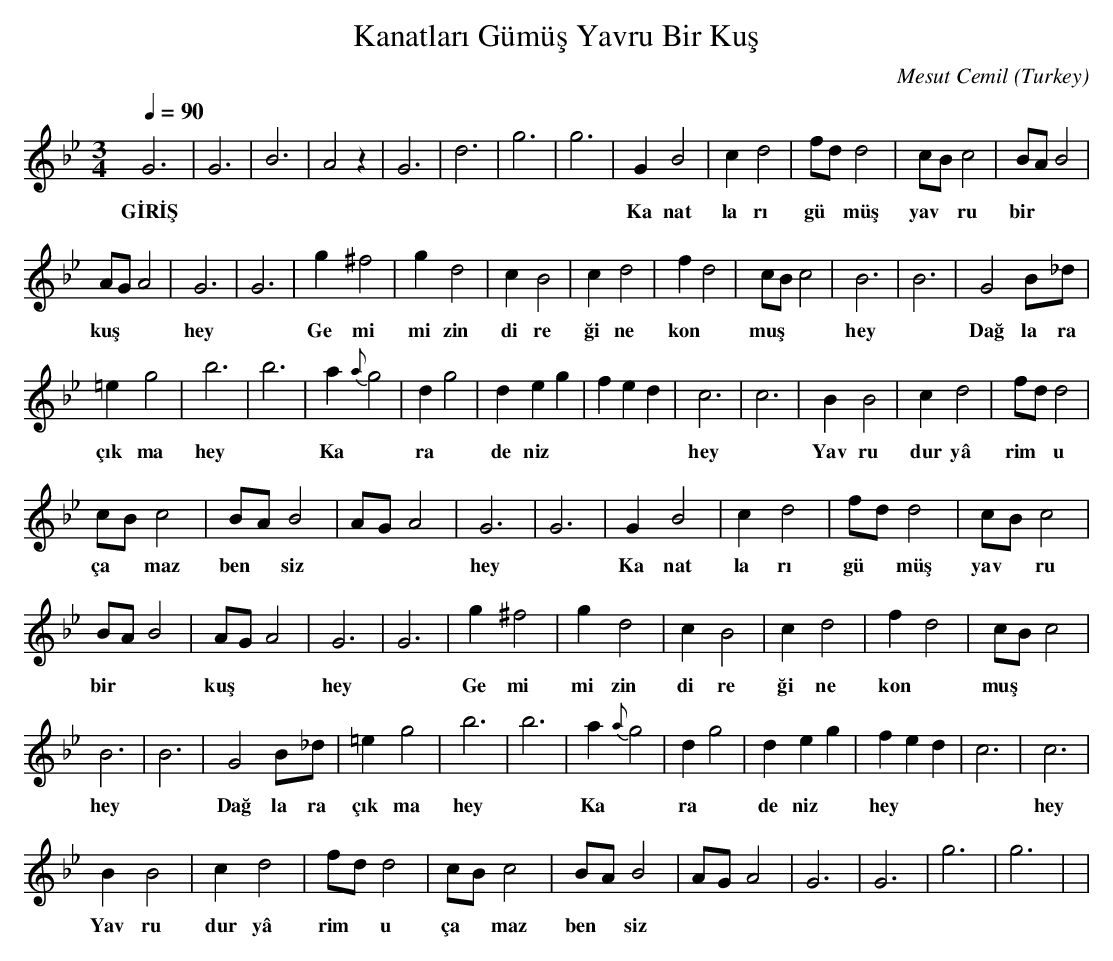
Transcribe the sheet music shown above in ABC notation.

X:1
T: Kanatları Gümüş Yavru Bir Kuş
C: Mesut Cemil
O: Turkey
M: 3/4
L: 1/16
K: C _B _e
Q: 1/4=90
G12  | G12  | B12  | A8 z4  | G12  | d12  | g12  | g12  | \
w:  GİRİŞ  |   |   |   |   |   |   |   |
G4 B8  | c4 d8  | f2d2 d8  | c2B2 c8  | B2A2 B8  |
w:  Ka nat  |  la rı   |  gü *  müş   |  yav *  ru   |  bir   |
A2G2 A8  | G12  | G12  | g4 ^f8  | g4 d8  | c4 B8  | \
w:  kuş    |  hey    |   |  Ge mi  |  mi zin   |  di re  |
c4 d8  | f4 d8  | c2B2 c8  | B12  | B12  | G8 B2_d2  |
w:  ği ne   |  kon  |  muş    |  hey    |   |  Dağ la ra   |
=e4 g8  | b12  | b12  | a4 {a}g8  | d4 g8  | d4 e4 g4  | \
w:  çık ma   |  hey   |   |  Ka *  ra  |  de niz    |  hey   |
f4 e4 d4  | c12  | c12  | B4 B8  | c4 d8  | f2d2 d8  |
w:   |  hey   |   |  Yav ru  |  dur  yâ  |  rim  *  u  |
c2B2 c8  | B2A2 B8  | A2G2 A8  | G12  | G12  | \
w:  ça *  maz   |  ben *  siz    |   |  hey    |   |
G4 B8  | c4 d8  | f2d2 d8  | c2B2 c8  |
w:  Ka nat  |  la rı   |  gü *  müş   |  yav *  ru   |
B2A2 B8  | A2G2 A8  | G12  | G12  | g4 ^f8  | \
w:  bir   |  kuş    |  hey    |   |  Ge mi  |
g4 d8  | c4 B8  | c4 d8  | f4 d8  | c2B2 c8  |
w:  mi zin   |  di re  |  ği ne   |  kon  |  muş    |
B12  | B12  | G8 B2_d2  | =e4 g8  | b12  | b12  | \
w:  hey    |   |  Dağ la ra   |  çık ma   |  hey   |   |
a4 {a}g8  | d4 g8  | d4 e4 g4  | f4 e4 d4  | c12  | c12  |
w:  Ka *  ra  |  de niz    |  hey   |   |  hey   |   |
B4 B8  | c4 d8  | f2d2 d8  | c2B2 c8  | B2A2 B8  | \
w:  Yav ru  |  dur  yâ  |  rim  *  u  |  ça *  maz   |  ben *  siz    |
A2G2 A8  | G12  | G12  | g12  | g12  | |
